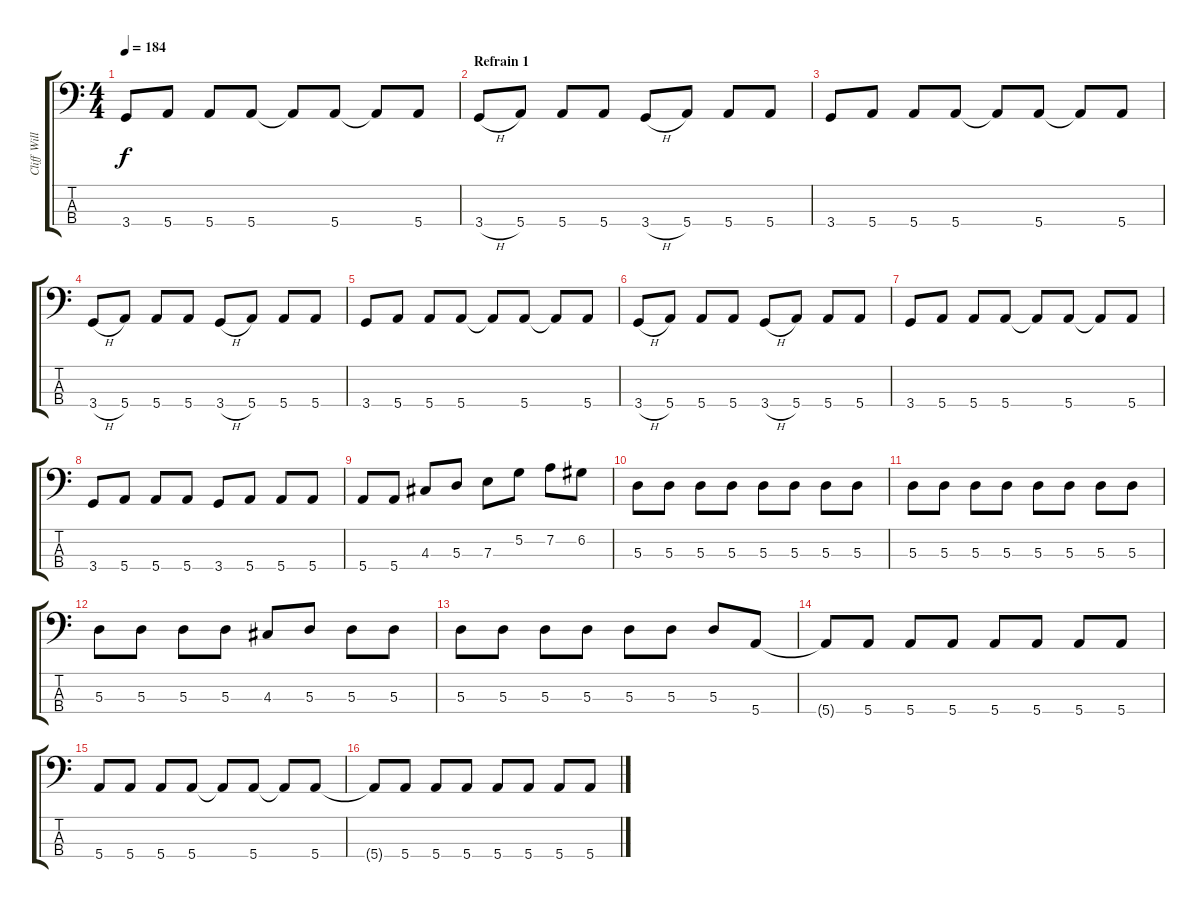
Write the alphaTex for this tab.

\track ("Cliff Williams" "Cliff Will") {instrument electricbassfinger}
\staff {score tabs}
\tuning (G2 D2 A1 E1) {hide}
\ts (4 4)
\tempo 184
\clef f4
\ks c
3.4.8{dy f} 5.4.8 5.4.8 5.4.8 5.4{t}.8 5.4.8 5.4{t}.8 5.4.8 |
\section ("" "Refrain 1")
3.4{h}.8 5.4.8 5.4.8 5.4.8 3.4{h}.8 5.4.8 5.4.8 5.4.8 |
3.4.8 5.4.8 5.4.8 5.4.8 5.4{t}.8 5.4.8 5.4{t}.8 5.4.8 |
3.4{h}.8 5.4.8 5.4.8 5.4.8 3.4{h}.8 5.4.8 5.4.8 5.4.8 |
3.4.8 5.4.8 5.4.8 5.4.8 5.4{t}.8 5.4.8 5.4{t}.8 5.4.8 |
3.4{h}.8 5.4.8 5.4.8 5.4.8 3.4{h}.8 5.4.8 5.4.8 5.4.8 |
3.4.8 5.4.8 5.4.8 5.4.8 5.4{t}.8 5.4.8 5.4{t}.8 5.4.8 |
3.4.8 5.4.8 5.4.8 5.4.8 3.4.8 5.4.8 5.4.8 5.4.8 |
5.4.8 5.4.8 4.3.8 5.3.8 7.3.8 5.2.8 7.2.8 6.2.8 |
5.3.8 5.3.8 5.3.8 5.3.8 5.3.8 5.3.8 5.3.8 5.3.8 |
5.3.8 5.3.8 5.3.8 5.3.8 5.3.8 5.3.8 5.3.8 5.3.8 |
5.3.8 5.3.8 5.3.8 5.3.8 4.3.8 5.3.8 5.3.8 5.3.8 |
5.3.8 5.3.8 5.3.8 5.3.8 5.3.8 5.3.8 5.3.8 5.4.8 |
5.4{t}.8 5.4.8 5.4.8 5.4.8 5.4.8 5.4.8 5.4.8 5.4.8 |
5.4.8 5.4.8 5.4.8 5.4.8 5.4{t}.8 5.4.8 5.4{t}.8 5.4.8 |
5.4{t}.8 5.4.8 5.4.8 5.4.8 5.4.8 5.4.8 5.4.8 5.4.8
